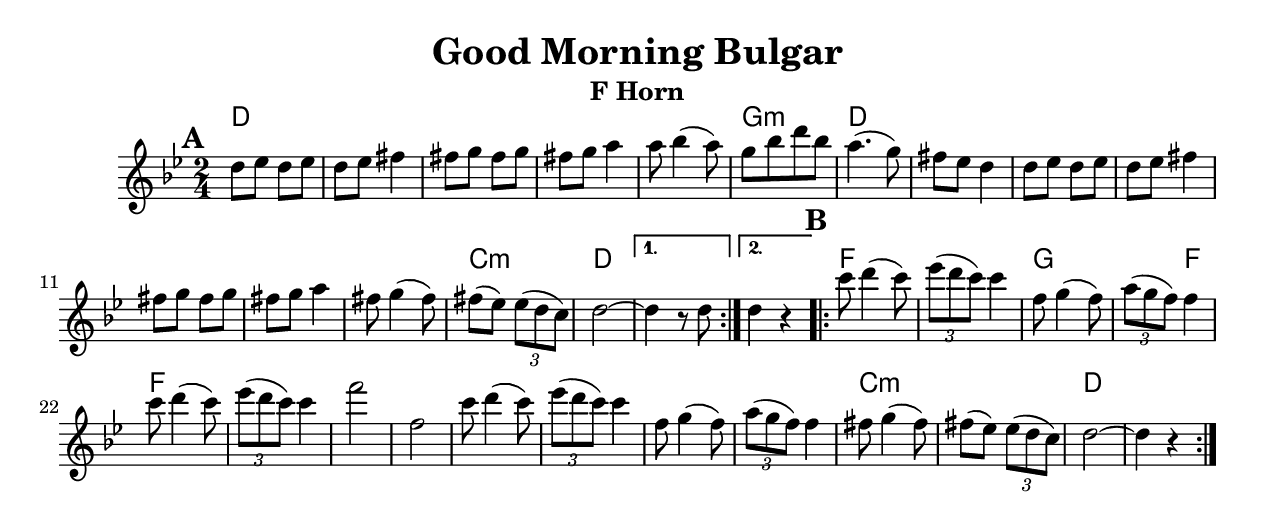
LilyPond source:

\version "2.18.0"
\include "english.ly"
\pointAndClickOff
\paper{
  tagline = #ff
  print-all-headers = ##t
  #(set-paper-size "letter")
}
date = #(strftime "%d-%m-%Y" (localtime (current-time)))

%\markup{ \italic{ \date }  }

%\markup{ Got something to say? }

global = {
  \clef treble
  \key g \minor
  \time 2/4
  \set Score.markFormatter = #format-mark-box-alphabet
}
%\include "Good-Morning.ly"
%#################################### Melody ########################
%melody =  \transpose c d \relative c' {  %transpose for clarinet
melody = \relative c'' {
  \global
  %\partial 16*3 a16 d f   %lead in notes

  \repeat volta 2{
   \mark \default
   d8 ef d ef
   d8 ef fs4
   fs8 g fs g
   fs8 g a4

   a8 bf4(a8)
   g8 [bf d bf]
   a4.(g8)|
   fs8 ef d4

   d8 ef d ef
   d8 ef fs4
   fs8 g fs g
   fs8 g a4

   fs8g4(fs8)
   fs8(ef) \tuplet 3/2{ef8(d c)}
   d2~

  }
  \alternative {
    { d4 r8 d}
    {d4 r }
  }

  \repeat volta 2{
   \mark \default

   c'8 d4(c8)
   \tuplet 3/2 {ef8 (d c)} c4
   f,8 g4 (f8)
   \tuplet 3/2{ a8(g f)} f4

   c'8 d4(c8)
   \tuplet 3/2 {ef8 (d c)} c4
   f2
   f,2
   c'8 d4(c8)
   \tuplet 3/2 {ef8 (d c)} c4

   f,8 g4 (f8)
   \tuplet 3/2{ a8(g f)} f4
   fs8 g4(fs8)
   fs8(ef) \tuplet 3/2 {ef8(d c)}
   d2~
   d4 r
  }


}
%################################# Lyrics #####################
%\addlyrics{ \set stanza = #"1. " }
%################################# Chords #######################
harmonies = \chordmode {
  d2*5
  g2:m
  d2*7
  c2:m
  d2*3
  %b
  f2*2
  g4*3 f4
  f2*8
  c2*2:m %or maybe E dim?
  d2*2
}

\score {
  <<
    \new ChordNames {
      \set chordChanges = ##f
      \harmonies
    }
    \new Staff   \melody
  >>
  \header{
    title= "Good Morning Bulgar"
    subtitle=""
    composer= ""
    instrument = "F Horn"
    arranger= ""
  }
  \layout{indent = 1.0\cm}
  \midi {
    \tempo 4 = 120

    % \midi { }
  }
}
%{
% more verses:
\markup{}
\markup {
  \fill-line {
    \hspace #0.1 % distance from left margin
    \column {
      \line { "1."
	\column {
	  ""
	}
      }
      \hspace #0.2 % vertical distance between verses
      \line { "2."
	\column {
	 ""
	}
      }
    }
    \hspace #0.1  % horiz. distance between columns
    \column {
      \line { "3."
	\column {
	  ""
	}
      }
      \hspace #0.2 % distance between verses
      \line { "4."
	\column {
	 ""
	}
      }
    }
    \hspace #0.1 % distance to right margin
  }
}

%}
